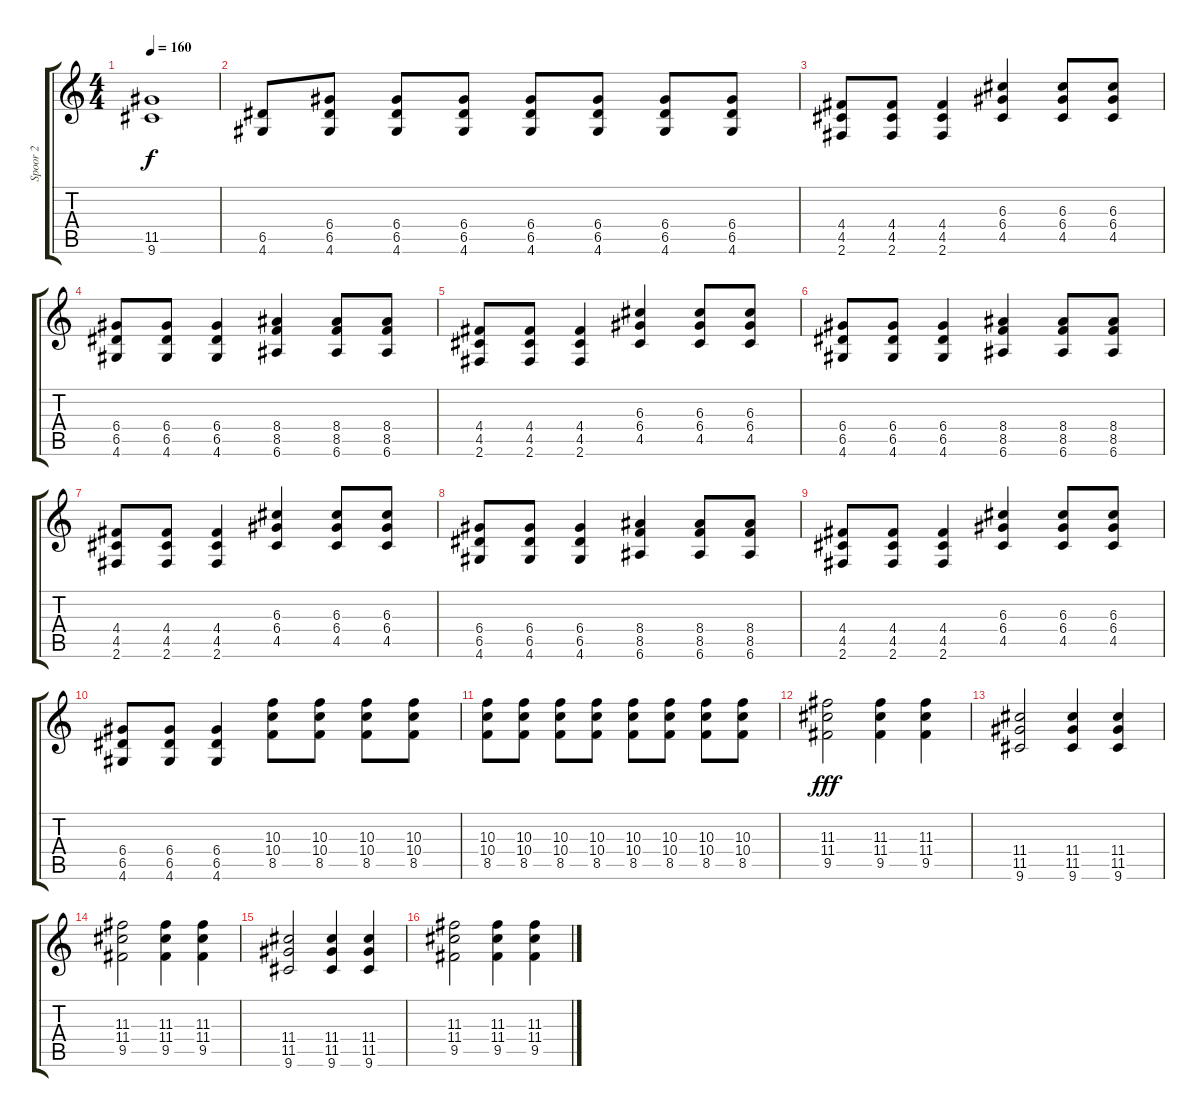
\track ("Spoor 2" "Spoor 2") {instrument distortionguitar}
\staff {score tabs}
\tuning (E4 B3 G3 D3 A2 E2) {hide}
\ts (4 4)
\tempo 160
\clef g2
\ks c
(11.5 9.6).1{dy f} |
(6.5 4.6).8 (6.4 6.5 4.6).8 (6.4 6.5 4.6).8 (6.4 6.5 4.6).8 (6.4 6.5 4.6).8 (6.4 6.5 4.6).8 (6.4 6.5 4.6).8 (6.4 6.5 4.6).8 |
(4.4 4.5 2.6).8 (4.4 4.5 2.6).8 (4.4 4.5 2.6).4 (6.3 6.4 4.5).4 (6.3 6.4 4.5).8 (6.3 6.4 4.5).8 |
(6.4 6.5 4.6).8 (6.4 6.5 4.6).8 (6.4 6.5 4.6).4 (8.4 8.5 6.6).4 (8.4 8.5 6.6).8 (8.4 8.5 6.6).8 |
(4.4 4.5 2.6).8 (4.4 4.5 2.6).8 (4.4 4.5 2.6).4 (6.3 6.4 4.5).4 (6.3 6.4 4.5).8 (6.3 6.4 4.5).8 |
(6.4 6.5 4.6).8 (6.4 6.5 4.6).8 (6.4 6.5 4.6).4 (8.4 8.5 6.6).4 (8.4 8.5 6.6).8 (8.4 8.5 6.6).8 |
(4.4 4.5 2.6).8 (4.4 4.5 2.6).8 (4.4 4.5 2.6).4 (6.3 6.4 4.5).4 (6.3 6.4 4.5).8 (6.3 6.4 4.5).8 |
(6.4 6.5 4.6).8 (6.4 6.5 4.6).8 (6.4 6.5 4.6).4 (8.4 8.5 6.6).4 (8.4 8.5 6.6).8 (8.4 8.5 6.6).8 |
(4.4 4.5 2.6).8 (4.4 4.5 2.6).8 (4.4 4.5 2.6).4 (6.3 6.4 4.5).4 (6.3 6.4 4.5).8 (6.3 6.4 4.5).8 |
(6.4 6.5 4.6).8 (6.4 6.5 4.6).8 (6.4 6.5 4.6).4 (10.3 10.4 8.5).8 (10.3 10.4 8.5).8 (10.3 10.4 8.5).8 (10.3 10.4 8.5).8 |
(10.3 10.4 8.5).8 (10.3 10.4 8.5).8 (10.3 10.4 8.5).8 (10.3 10.4 8.5).8 (10.3 10.4 8.5).8 (10.3 10.4 8.5).8 (10.3 10.4 8.5).8 (10.3 10.4 8.5).8 |
(11.3 11.4 9.5).2{dy fff} (11.3 11.4 9.5).4 (11.3 11.4 9.5).4 |
(11.4 11.5 9.6).2 (11.4 11.5 9.6).4 (11.4 11.5 9.6).4 |
(11.3 11.4 9.5).2 (11.3 11.4 9.5).4 (11.3 11.4 9.5).4 |
(11.4 11.5 9.6).2 (11.4 11.5 9.6).4 (11.4 11.5 9.6).4 |
(11.3 11.4 9.5).2 (11.3 11.4 9.5).4 (11.3 11.4 9.5).4
